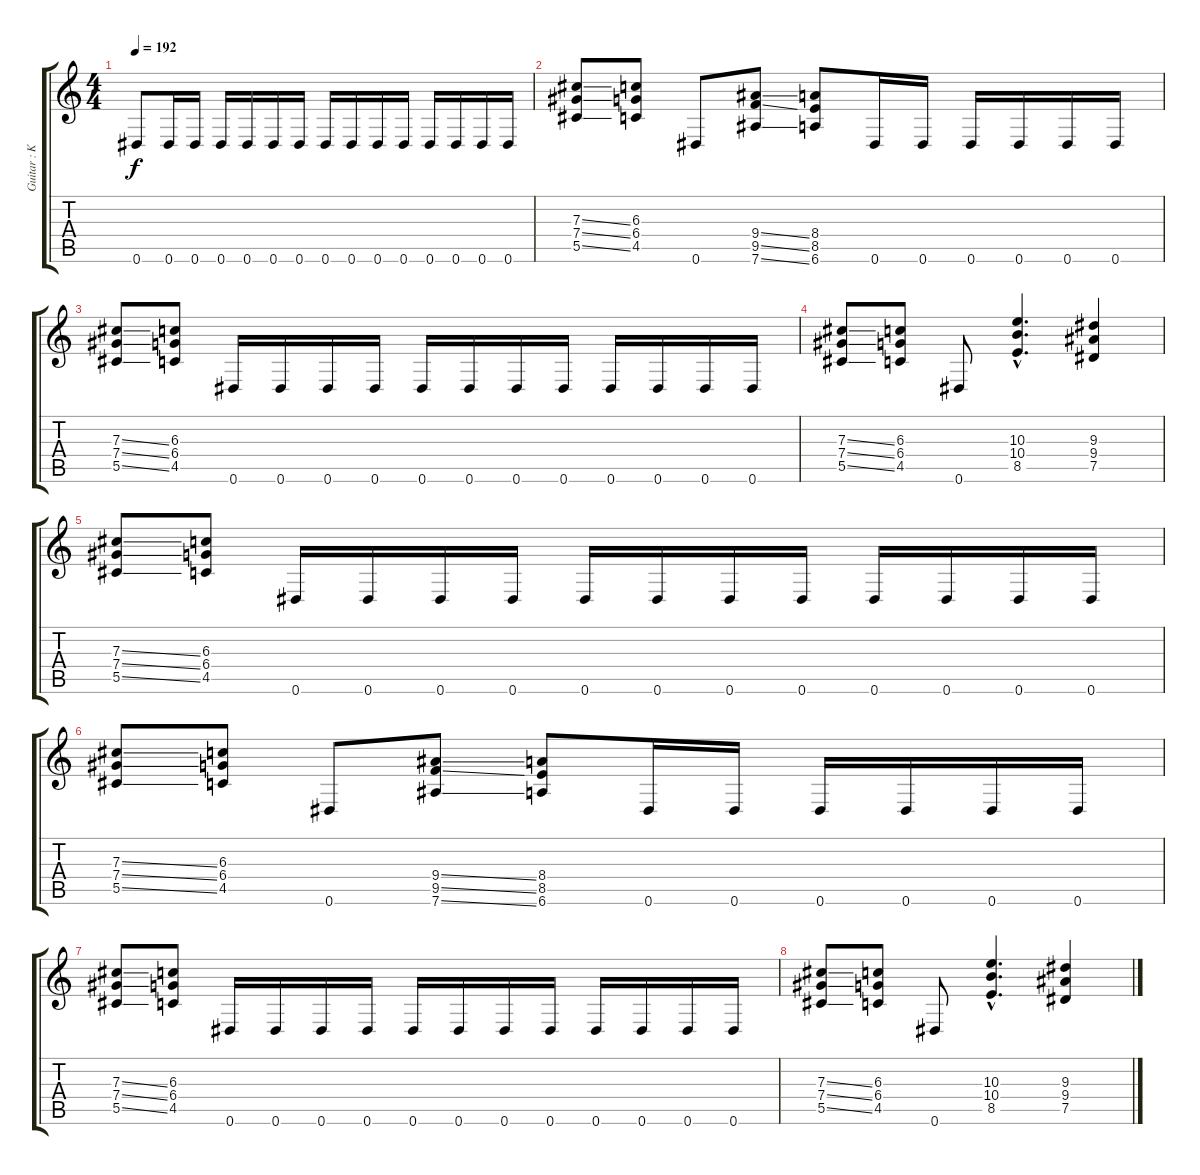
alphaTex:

\track ("Guitar : King" "Guitar : K") {instrument distortionguitar}
\staff {score tabs}
\tuning (Eb4 Bb3 Gb3 Db3 Ab2 Eb2) {hide}
\ts (4 4)
\tempo 192
\clef g2
\ks c
0.6.8{dy f} 0.6.16{volume 16} 0.6.16 0.6.16 0.6.16 0.6.16 0.6.16 0.6.16 0.6.16 0.6.16 0.6.16 0.6.16 0.6.16 0.6.16 0.6.16 |
(7.3{ss} 7.4{ss} 5.5{ss}).8 (6.3 6.4 4.5).8 0.6.8 (9.4{ss} 9.5{ss} 7.6{ss}).8 (8.4 8.5 6.6).8 0.6.16 0.6.16 0.6.16 0.6.16 0.6.16 0.6.16 |
(7.3{ss} 7.4{ss} 5.5{ss}).8 (6.3 6.4 4.5).8 0.6.16 0.6.16 0.6.16 0.6.16 0.6.16 0.6.16 0.6.16 0.6.16 0.6.16 0.6.16 0.6.16 0.6.16 |
(7.3{ss} 7.4{ss} 5.5{ss}).8 (6.3 6.4 4.5).8 0.6.8 (10.3{hac} 10.4{hac} 8.5{hac}).4{d} (9.3 9.4 7.5).4 |
(7.3{ss} 7.4{ss} 5.5{ss}).8 (6.3 6.4 4.5).8 0.6.16 0.6.16 0.6.16 0.6.16 0.6.16 0.6.16 0.6.16 0.6.16 0.6.16 0.6.16 0.6.16 0.6.16 |
(7.3{ss} 7.4{ss} 5.5{ss}).8 (6.3 6.4 4.5).8 0.6.8 (9.4{ss} 9.5{ss} 7.6{ss}).8 (8.4 8.5 6.6).8 0.6.16 0.6.16 0.6.16 0.6.16 0.6.16 0.6.16 |
(7.3{ss} 7.4{ss} 5.5{ss}).8 (6.3 6.4 4.5).8 0.6.16 0.6.16 0.6.16 0.6.16 0.6.16 0.6.16 0.6.16 0.6.16 0.6.16 0.6.16 0.6.16 0.6.16 |
(7.3{ss} 7.4{ss} 5.5{ss}).8 (6.3 6.4 4.5).8 0.6.8 (10.3{hac} 10.4{hac} 8.5{hac}).4{d} (9.3 9.4 7.5).4
